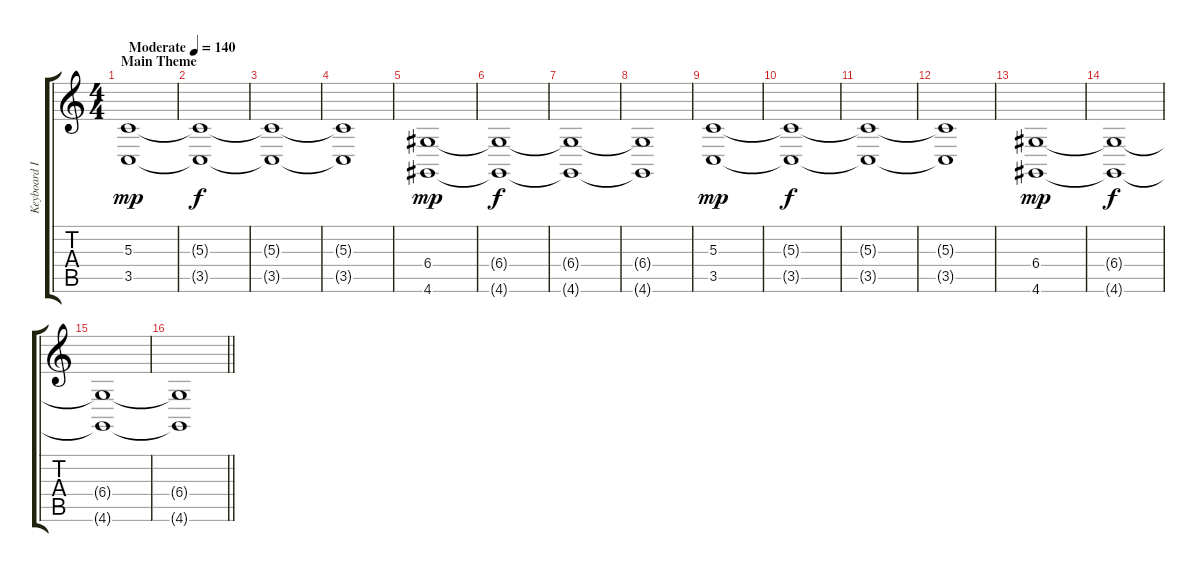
\track ("Keyboard IV" "Keyboard I") {instrument stringensemble2}
\staff {score tabs}
\tuning (E4 B3 G3 D3 A2 E2) {hide}
\ts (4 4)
\section ("" "Main Theme")
\tempo (140 "Moderate")
\clef g2
\ks c
(5.3 3.5).1{dy mp instrument stringensemble2} |
(5.3{t} 3.5{t}).1{dy f} |
(5.3{t} 3.5{t}).1 |
(5.3{t} 3.5{t}).1 |
(6.4 4.6).1{dy mp} |
(6.4{t} 4.6{t}).1{dy f} |
(6.4{t} 4.6{t}).1 |
(6.4{t} 4.6{t}).1 |
(5.3 3.5).1{dy mp} |
(5.3{t} 3.5{t}).1{dy f} |
(5.3{t} 3.5{t}).1 |
(5.3{t} 3.5{t}).1 |
(6.4 4.6).1{dy mp} |
(6.4{t} 4.6{t}).1{dy f} |
(6.4{t} 4.6{t}).1 |
\barLineRight lightlight
(6.4{t} 4.6{t}).1
